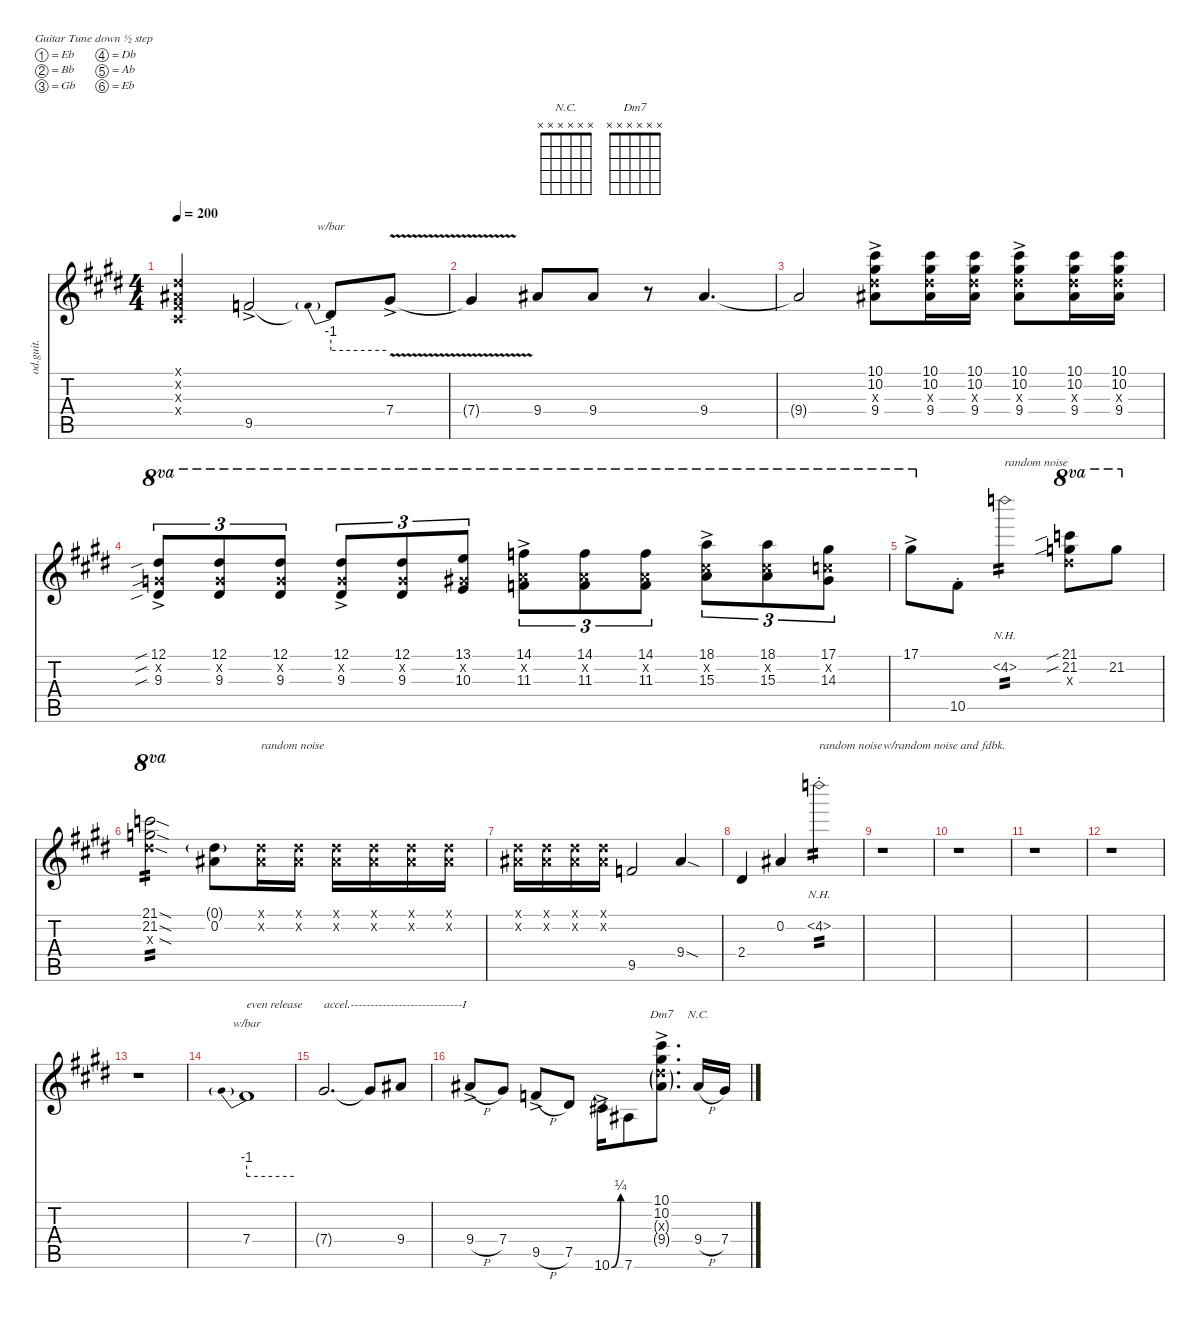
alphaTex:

\defaultSystemsLayout 4
\hideDynamics
\bracketExtendMode nobrackets
\otherSystemsTrackNameOrientation horizontal
\track ("Jimi Guitar" "od.guit.") {instrument overdrivenguitar}
\staff {score tabs}
\tuning (Eb4 Bb3 Gb3 Db3 Ab2 Eb2)
\chord ("N.C." x x x x x x)
\chord ("Dm7" x x x x x x)
\ts (4 4)
\tempo 200
\clef g2
\ks e
(0.1{x acc #} 0.2{x acc #} 0.3{x acc #} 0.4{x acc #}).4{dy ff beam Up} 9.5{ac acc forcenatural}.2{beam Up} 9.5{t acc forcenatural}.8{tbe (predive default 0 -4 60 -4) dy f beam Up} 7.4{v ac acc #}.8{dy ff beam Up} |
7.4{v t acc #}.4{dy f beam Up} 9.4{acc #}.8{dy ff beam Up} 9.4{acc #}.8{beam Up} r.8{beam Up} 9.4{acc #}.4{d beam Up} |
9.4{t acc #}.2{dy f beam Up} (10.1{ac acc #} 10.2{ac acc #} 9.3{ac x acc #} 9.4{ac acc #}).8{dy ff beam Down} (10.1{acc #} 10.2{acc #} 9.3{x acc #} 9.4{acc #}).16{beam Down} (10.1{acc #} 10.2{acc #} 9.3{x acc #} 9.4{acc #}).16{beam Down} (10.1{ac acc #} 10.2{ac acc #} 9.3{ac x acc #} 9.4{ac acc #}).8{beam Down} (10.1{acc #} 10.2{acc #} 9.3{x acc #} 9.4{acc #}).16{beam Down} (10.1{acc #} 10.2{acc #} 9.3{x acc #} 9.4{acc #}).16{beam Down} |
(12.1{sib ac acc #} 9.2{sib ac x acc forcenatural} 9.3{sib ac acc #}).8{tu (3 2) ot 8va beam Up} (12.1{acc #} 9.2{x acc forcenatural} 9.3{acc #}).8{tu (3 2) ot 8va beam Up} (12.1{acc #} 9.2{x acc forcenatural} 9.3{acc #}).8{tu (3 2) ot 8va beam Up} (12.1{ac acc #} 9.2{ac x acc forcenatural} 9.3{ac acc #}).8{tu (3 2) ot 8va beam Up} (12.1{acc #} 9.2{x acc forcenatural} 9.3{acc #}).8{tu (3 2) ot 8va beam Up} (13.1{acc forcenatural} 10.2{x acc #} 10.3{acc forcenatural}).8{tu (3 2) ot 8va beam Up} (14.1{ac acc forcenatural} 11.2{ac x acc forcenatural} 11.3{ac acc forcenatural}).8{tu (3 2) ot 8va beam Down} (14.1{acc forcenatural} 11.2{x acc forcenatural} 11.3{acc forcenatural}).8{tu (3 2) ot 8va beam Down} (14.1{acc forcenatural} 11.2{x acc forcenatural} 11.3{acc forcenatural}).8{tu (3 2) ot 8va beam Down} (18.1{ac acc forcenatural} 15.2{ac x acc #} 15.3{ac acc forcenatural}).8{tu (3 2) ot 8va beam Down} (18.1{acc forcenatural} 15.2{x acc #} 15.3{acc forcenatural}).8{tu (3 2) ot 8va beam Down} (17.1{acc #} 14.2{x acc forcenatural} 14.3{acc #}).8{tu (3 2) ot 8va beam Down} |
17.1{ac acc #}.8{ot 8va beam Down} 10.5{st acc #}.8{beam Down} 4.2{nh acc forcenatural}.2{txt "random noise" tp 2 beam Down} (21.1{sib acc forcenatural} 21.2{sib acc forcenatural} 21.3{x acc #}).8{ot 8va beam Down} 21.2{acc forcenatural}.8{ot 8va beam Down} |
(21.1{sod acc forcenatural} 21.2{sod acc forcenatural} 21.3{sod x acc #}).2{ot 8va tp 2 beam Down} (0.1{g acc #} 0.2{acc #}).8{beam Down} (0.1{x acc #} 0.2{x acc #}).16{txt "random noise" beam Down} (0.1{x acc #} 0.2{x acc #}).16{beam Down} (0.1{x acc #} 0.2{x acc #}).16{beam Down} (0.1{x acc #} 0.2{x acc #}).16{beam Down} (0.1{x acc #} 0.2{x acc #}).16{beam Down} (0.1{x acc #} 0.2{x acc #}).16{beam Down} |
(0.1{x acc #} 0.2{x acc #}).16{beam Down} (0.1{x acc #} 0.2{x acc #}).16{beam Down} (0.1{x acc #} 0.2{x acc #}).16{beam Down} (0.1{x acc #} 0.2{x acc #}).16{beam Down} 9.5{acc forcenatural}.2{beam Up} 9.4{sod acc #}.4{beam Up} |
2.4{acc #}.4{beam Up} 0.2{acc #}.4{beam Up} 4.2{nh st acc forcenatural}.2{txt "random noise" tp 2 beam Down} |
r.1{txt "w/random noise and fdbk." beam Down} |
r.1{beam Down} |
r.1{beam Down} |
r.1{beam Down} |
r.1{beam Down} |
7.4{acc #}.1{tbe (predive default 0 -4 60 -4) txt "even release" beam Up} |
7.4{t acc #}.2{d txt "accel.----------------------------I" dy f beam Up} 7.4{t acc #}.8{beam Up} 9.4{acc #}.8{dy ff beam Up} |
9.4{h ac acc #}.8{beam Up} 7.4{acc #}.8{beam Up} 9.5{h ac acc forcenatural}.8{beam Up} 7.5{acc #}.8{beam Up} 10.6{be (bend 0 0 60 1) ac acc #}.16{beam Down} 7.6{acc #}.8{beam Down} (10.1{ac acc #} 10.2{ac acc #} 9.3{g x acc #} 9.4{g acc #}).8{d ch "Dm7" beam Down} 9.4{h acc #}.16{ch "N.C." beam Up} 7.4{h acc #}.16{beam Up}
